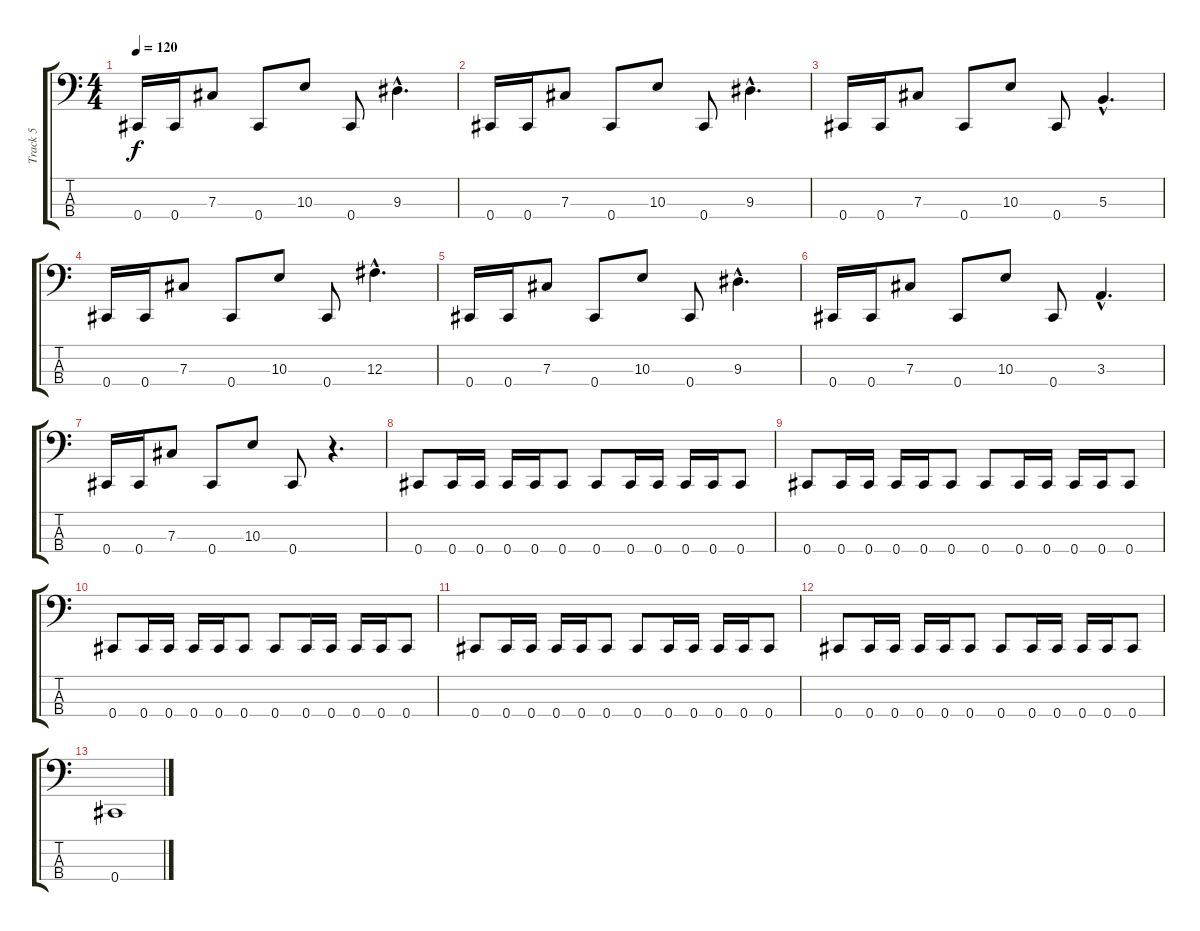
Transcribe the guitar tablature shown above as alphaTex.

\track ("Track 5" "Track 5") {instrument electricbasspick}
\staff {score tabs}
\tuning (E2 B1 Gb1 Db1) {hide}
\ts (4 4)
\tempo 120
\clef f4
\ks c
0.4.16{dy f} 0.4.16 7.3.8 0.4.8 10.3.8 0.4.8 9.3{hac}.4{d} |
0.4.16 0.4.16 7.3.8 0.4.8 10.3.8 0.4.8 9.3{hac}.4{d} |
0.4.16 0.4.16 7.3.8 0.4.8 10.3.8 0.4.8 5.3{hac}.4{d} |
0.4.16 0.4.16 7.3.8 0.4.8 10.3.8 0.4.8 12.3{hac}.4{d} |
0.4.16 0.4.16 7.3.8 0.4.8 10.3.8 0.4.8 9.3{hac}.4{d} |
0.4.16 0.4.16 7.3.8 0.4.8 10.3.8 0.4.8 3.3{hac}.4{d} |
0.4.16 0.4.16 7.3.8 0.4.8 10.3.8 0.4.8 r.4{d} |
0.4.8 0.4.16 0.4.16 0.4.16 0.4.16 0.4.8 0.4.8 0.4.16 0.4.16 0.4.16 0.4.16 0.4.8 |
0.4.8 0.4.16 0.4.16 0.4.16 0.4.16 0.4.8 0.4.8 0.4.16 0.4.16 0.4.16 0.4.16 0.4.8 |
0.4.8 0.4.16 0.4.16 0.4.16 0.4.16 0.4.8 0.4.8 0.4.16 0.4.16 0.4.16 0.4.16 0.4.8 |
0.4.8 0.4.16 0.4.16 0.4.16 0.4.16 0.4.8 0.4.8 0.4.16 0.4.16 0.4.16 0.4.16 0.4.8 |
0.4.8 0.4.16 0.4.16 0.4.16 0.4.16 0.4.8 0.4.8 0.4.16 0.4.16 0.4.16 0.4.16 0.4.8 |
0.4.1
